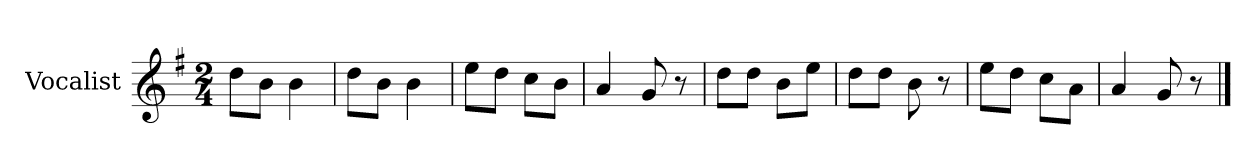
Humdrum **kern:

**kern
*part1
*staff1
*I"Vocalist
*k[f#]
*G:
*M2/4
=1
8ddL
8bJ
4b
=2
8ddL
8bJ
4b
=3
8eeL
8ddJ
8ccL
8bJ
=4
4a
8g
8r
=5
8ddL
8ddJ
8bL
8eeJ
=6
8ddL
8ddJ
8b
8r
=7
8eeL
8ddJ
8ccL
8aJ
=8
4a
8g
8r
==
*-
